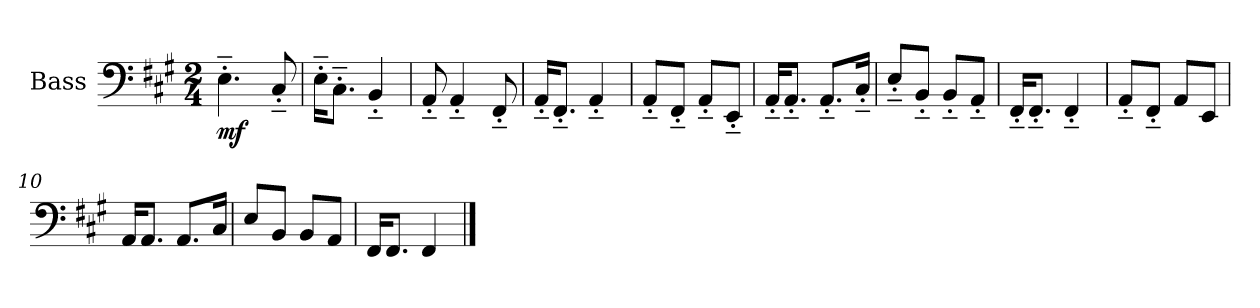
**kern	**dynam
*part1	*part1
*staff1	*staff1
*I"Bass	*
*I'B.	*
*clefF4	*
*k[f#c#g#]	*
*M2/4	*
*MM84	*
=1	=1
!	!LO:DY:b
4.E'~\	mf
8C#'~/	.
=2	=2
16E'~\KL	.
8.C#'~\J	.
4BB'~/	.
=3	=3
8AA'~/	.
4AA'~/	.
8FF#'~/	.
=4	=4
16AA'~/KL	.
8.FF#'~/J	.
4AA'~/	.
=5	=5
8AA'~/L	.
8FF#'~/J	.
8AA'~/L	.
8EE'~/J	.
!!LO:LB:g=z
=6	=6
16AA'~/KL	.
8.AA'~/J	.
8.AA'~/L	.
16C#'~/Jk	.
=7	=7
8E'~/L	.
8BB'~/J	.
8BB'~/L	.
8AA'~/J	.
=8	=8
16FF#'~/KL	.
8.FF#'~/J	.
4FF#'~/	.
=9	=9
8AA'~/L	.
8FF#'~/J	.
8AA/L	.
8EE/J	.
!!LO:LB:g=z
=10	=10
16AA/KL	.
8.AA/J	.
8.AA/L	.
16C#/Jk	.
=11	=11
8E/L	.
8BB/J	.
8BB/L	.
8AA/J	.
=12	=12
16FF#/KL	.
8.FF#/J	.
4FF#/	.
==	==
*-	*-
